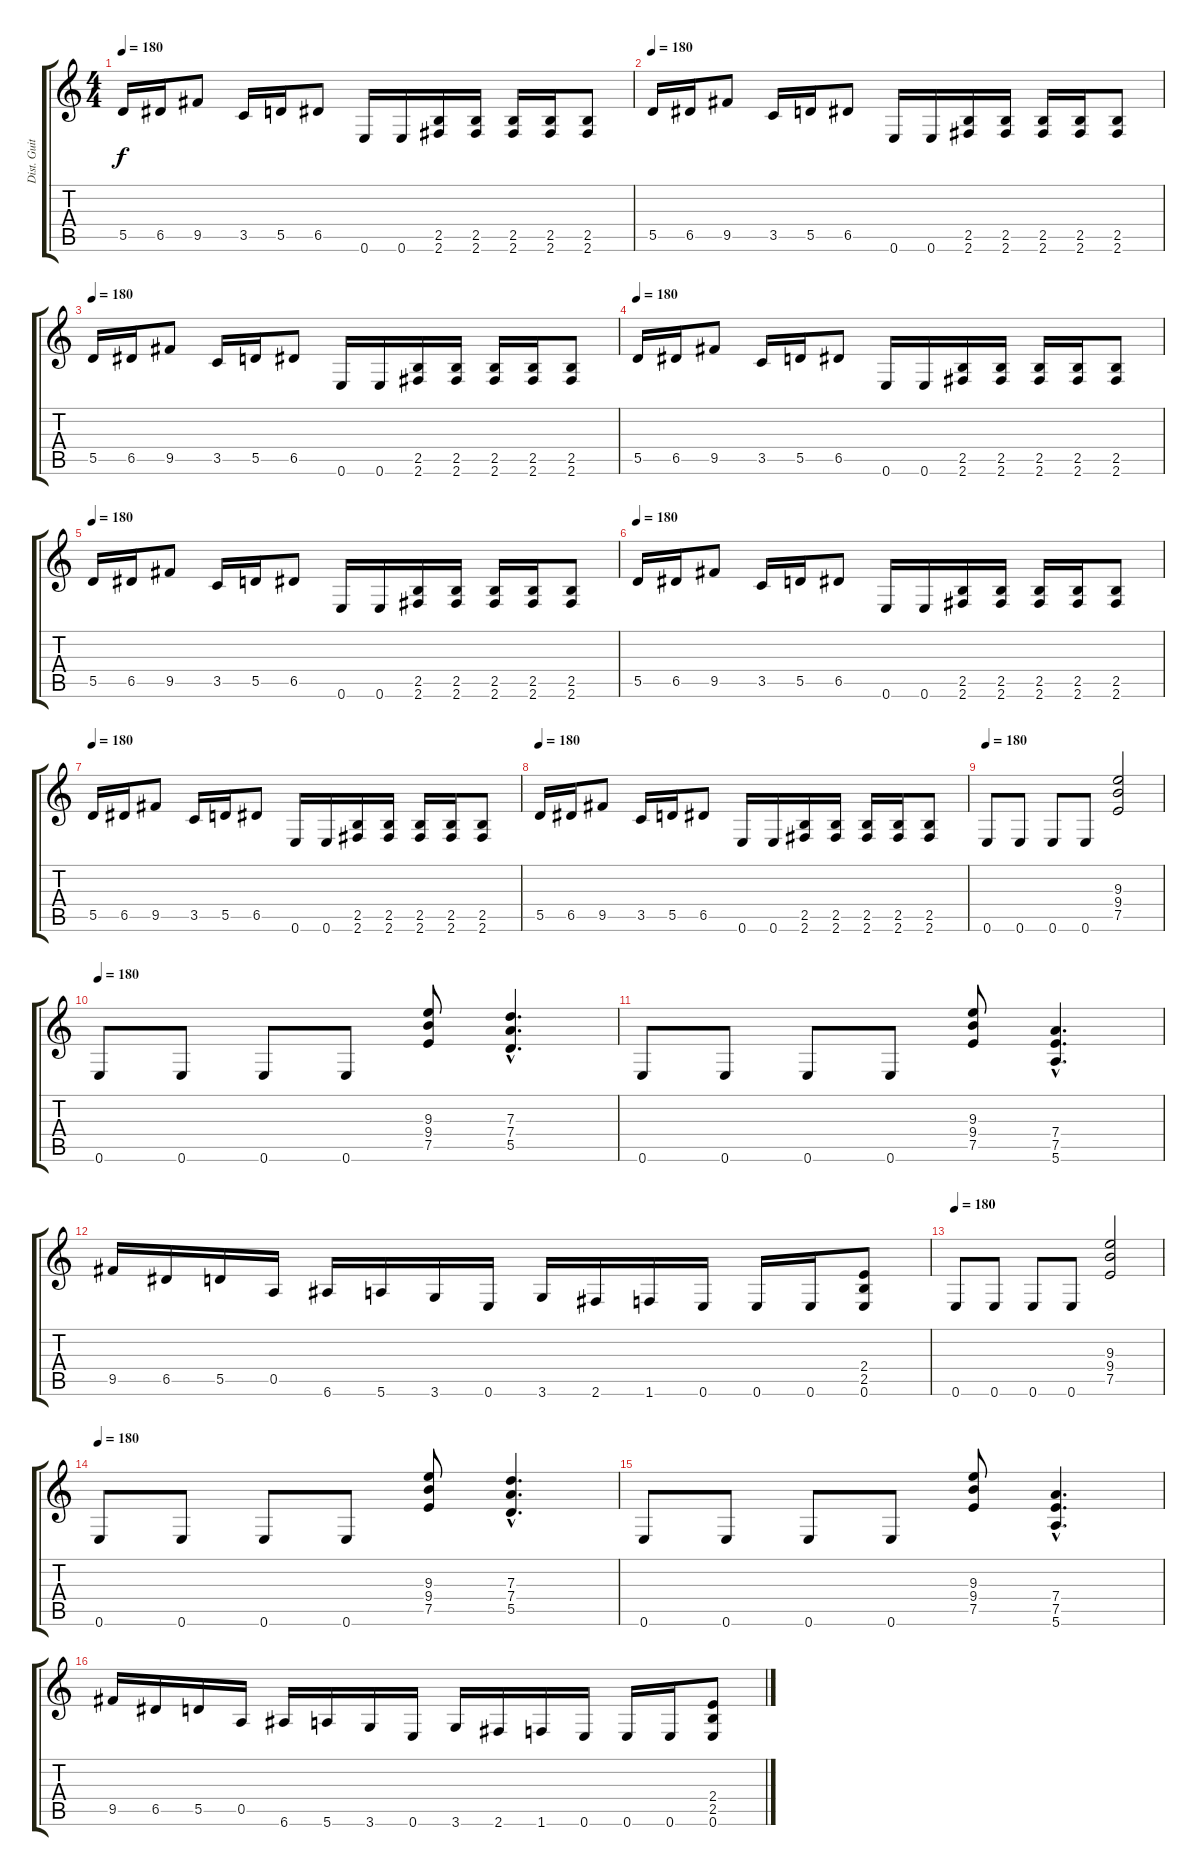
\track ("Dist. Guitar2" "Dist. Guit") {instrument distortionguitar}
\staff {score tabs}
\tuning (E4 B3 G3 D3 A2 E2) {hide}
\ts (4 4)
\tempo 180
\clef g2
\ks c
5.5.16{dy f} 6.5.16 9.5.8 3.5.16 5.5.16 6.5.8 0.6.16 0.6.16 (2.5 2.6).16 (2.5 2.6).16 (2.5 2.6).16 (2.5 2.6).16 (2.5 2.6).8 |
\tempo 180
5.5.16 6.5.16 9.5.8 3.5.16 5.5.16 6.5.8 0.6.16 0.6.16 (2.5 2.6).16 (2.5 2.6).16 (2.5 2.6).16 (2.5 2.6).16 (2.5 2.6).8 |
\tempo 180
5.5.16 6.5.16 9.5.8 3.5.16 5.5.16 6.5.8 0.6.16 0.6.16 (2.5 2.6).16 (2.5 2.6).16 (2.5 2.6).16 (2.5 2.6).16 (2.5 2.6).8 |
\tempo 180
5.5.16 6.5.16 9.5.8 3.5.16 5.5.16 6.5.8 0.6.16 0.6.16 (2.5 2.6).16 (2.5 2.6).16 (2.5 2.6).16 (2.5 2.6).16 (2.5 2.6).8 |
\tempo 180
5.5.16 6.5.16 9.5.8 3.5.16 5.5.16 6.5.8 0.6.16 0.6.16 (2.5 2.6).16 (2.5 2.6).16 (2.5 2.6).16 (2.5 2.6).16 (2.5 2.6).8 |
\tempo 180
5.5.16 6.5.16 9.5.8 3.5.16 5.5.16 6.5.8 0.6.16 0.6.16 (2.5 2.6).16 (2.5 2.6).16 (2.5 2.6).16 (2.5 2.6).16 (2.5 2.6).8 |
\tempo 180
5.5.16 6.5.16 9.5.8 3.5.16 5.5.16 6.5.8 0.6.16 0.6.16 (2.5 2.6).16 (2.5 2.6).16 (2.5 2.6).16 (2.5 2.6).16 (2.5 2.6).8 |
\tempo 180
5.5.16 6.5.16 9.5.8 3.5.16 5.5.16 6.5.8 0.6.16 0.6.16 (2.5 2.6).16 (2.5 2.6).16 (2.5 2.6).16 (2.5 2.6).16 (2.5 2.6).8 |
\tempo 180
0.6.8 0.6.8 0.6.8 0.6.8 (9.3 9.4 7.5).2 |
\tempo 180
0.6.8 0.6.8 0.6.8 0.6.8 (9.3 9.4 7.5).8 (7.3{hac} 7.4{hac} 5.5{hac}).4{d} |
0.6.8 0.6.8 0.6.8 0.6.8 (9.3 9.4 7.5).8 (7.4{hac} 7.5{hac} 5.6{hac}).4{d} |
9.5.16 6.5.16 5.5.16 0.5.16 6.6.16 5.6.16 3.6.16 0.6.16 3.6.16 2.6.16 1.6.16 0.6.16 0.6.16 0.6.16 (2.4 2.5 0.6).8 |
\tempo 180
0.6.8 0.6.8 0.6.8 0.6.8 (9.3 9.4 7.5).2 |
\tempo 180
0.6.8 0.6.8 0.6.8 0.6.8 (9.3 9.4 7.5).8 (7.3{hac} 7.4{hac} 5.5{hac}).4{d} |
0.6.8 0.6.8 0.6.8 0.6.8 (9.3 9.4 7.5).8 (7.4{hac} 7.5{hac} 5.6{hac}).4{d} |
9.5.16 6.5.16 5.5.16 0.5.16 6.6.16 5.6.16 3.6.16 0.6.16 3.6.16 2.6.16 1.6.16 0.6.16 0.6.16 0.6.16 (2.4 2.5 0.6).8{volume 0}
